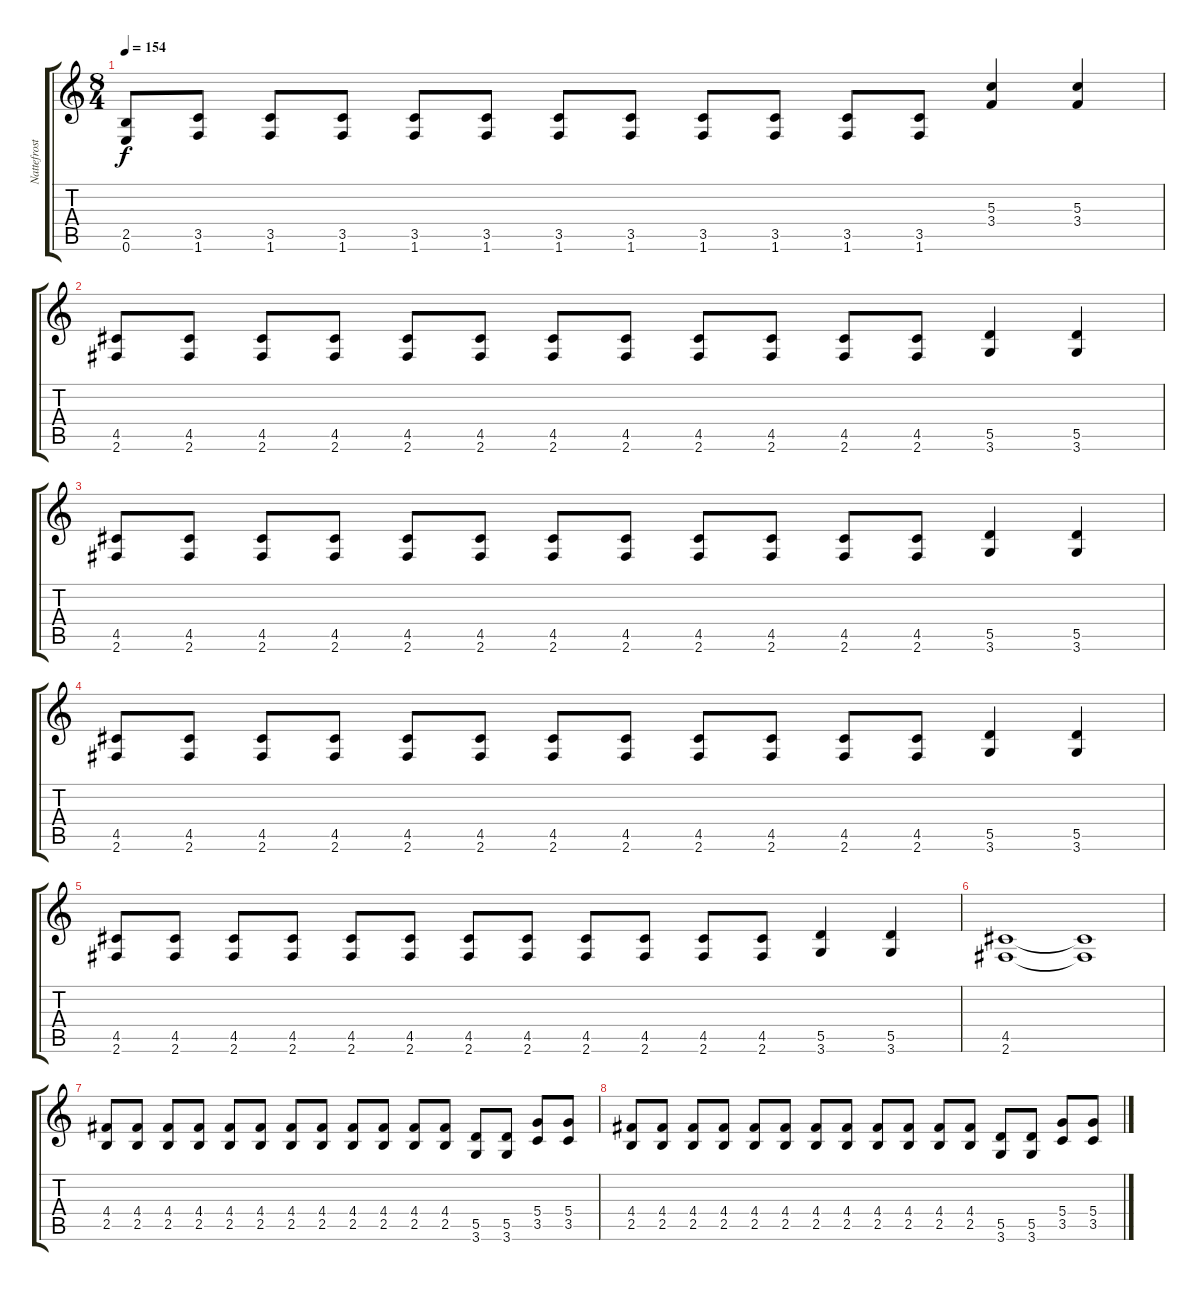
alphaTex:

\track ("Nattefrost" "Nattefrost") {instrument distortionguitar}
\staff {score tabs}
\tuning (E4 B3 G3 D3 A2 E2) {hide}
\ts (8 4)
\tempo 154
\clef g2
\ks c
(2.5 0.6).8{dy f} (3.5 1.6).8 (3.5 1.6).8 (3.5 1.6).8 (3.5 1.6).8 (3.5 1.6).8 (3.5 1.6).8 (3.5 1.6).8 (3.5 1.6).8 (3.5 1.6).8 (3.5 1.6).8 (3.5 1.6).8 (5.3 3.4).4 (5.3 3.4).4 |
(4.5 2.6).8 (4.5 2.6).8 (4.5 2.6).8 (4.5 2.6).8 (4.5 2.6).8 (4.5 2.6).8 (4.5 2.6).8 (4.5 2.6).8 (4.5 2.6).8 (4.5 2.6).8 (4.5 2.6).8 (4.5 2.6).8 (5.5 3.6).4 (5.5 3.6).4 |
(4.5 2.6).8 (4.5 2.6).8 (4.5 2.6).8 (4.5 2.6).8 (4.5 2.6).8 (4.5 2.6).8 (4.5 2.6).8 (4.5 2.6).8 (4.5 2.6).8 (4.5 2.6).8 (4.5 2.6).8 (4.5 2.6).8 (5.5 3.6).4 (5.5 3.6).4 |
(4.5 2.6).8 (4.5 2.6).8 (4.5 2.6).8 (4.5 2.6).8 (4.5 2.6).8 (4.5 2.6).8 (4.5 2.6).8 (4.5 2.6).8 (4.5 2.6).8 (4.5 2.6).8 (4.5 2.6).8 (4.5 2.6).8 (5.5 3.6).4 (5.5 3.6).4 |
(4.5 2.6).8 (4.5 2.6).8 (4.5 2.6).8 (4.5 2.6).8 (4.5 2.6).8 (4.5 2.6).8 (4.5 2.6).8 (4.5 2.6).8 (4.5 2.6).8 (4.5 2.6).8 (4.5 2.6).8 (4.5 2.6).8 (5.5 3.6).4 (5.5 3.6).4 |
(4.5 2.6).1 (4.5{t} 2.6{t}).1 |
(4.4 2.5).8 (4.4 2.5).8 (4.4 2.5).8 (4.4 2.5).8 (4.4 2.5).8 (4.4 2.5).8 (4.4 2.5).8 (4.4 2.5).8 (4.4 2.5).8 (4.4 2.5).8 (4.4 2.5).8 (4.4 2.5).8 (5.5 3.6).8 (5.5 3.6).8 (5.4 3.5).8 (5.4 3.5).8 |
(4.4 2.5).8 (4.4 2.5).8 (4.4 2.5).8 (4.4 2.5).8 (4.4 2.5).8 (4.4 2.5).8 (4.4 2.5).8 (4.4 2.5).8 (4.4 2.5).8 (4.4 2.5).8 (4.4 2.5).8 (4.4 2.5).8 (5.5 3.6).8 (5.5 3.6).8 (5.4 3.5).8 (5.4 3.5).8
